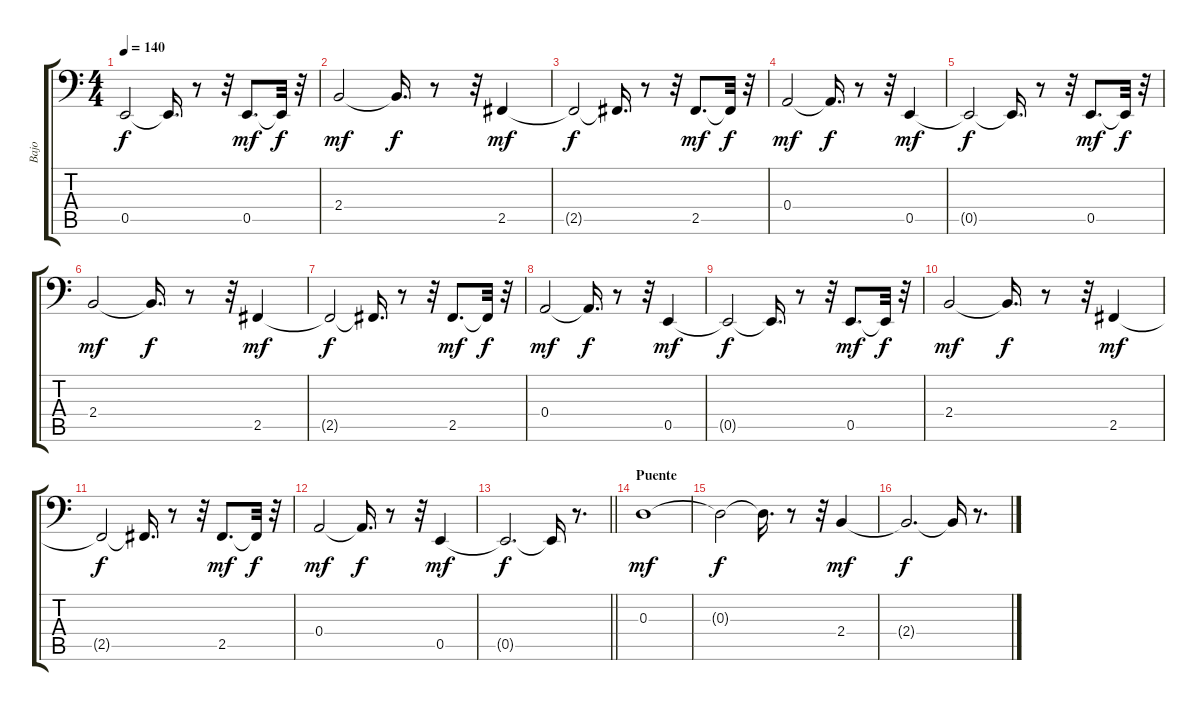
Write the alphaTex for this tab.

\track ("Bajo" "Bajo") {instrument electricbassfinger}
\staff {score tabs}
\tuning (C3 G2 D2 A1 E1 B0) {hide}
\ts (4 4)
\tempo 140
\clef f4
\ks c
0.5{t}.2{dy f} 0.5{t}.16{d} r.8 r.32 0.5.8{d dy mf} 0.5{t}.32{dy f} r.32 |
2.4.2{dy mf} 2.4{t}.16{d dy f} r.8 r.32 2.5.4{dy mf} |
2.5{t}.2{dy f} 2.5{t}.16{d} r.8 r.32 2.5.8{d dy mf} 2.5{t}.32{dy f} r.32 |
0.4.2{dy mf} 0.4{t}.16{d dy f} r.8 r.32 0.5.4{dy mf} |
0.5{t}.2{dy f} 0.5{t}.16{d} r.8 r.32 0.5.8{d dy mf} 0.5{t}.32{dy f} r.32 |
2.4.2{dy mf} 2.4{t}.16{d dy f} r.8 r.32 2.5.4{dy mf} |
2.5{t}.2{dy f} 2.5{t}.16{d} r.8 r.32 2.5.8{d dy mf} 2.5{t}.32{dy f} r.32 |
0.4.2{dy mf} 0.4{t}.16{d dy f} r.8 r.32 0.5.4{dy mf} |
0.5{t}.2{dy f} 0.5{t}.16{d} r.8 r.32 0.5.8{d dy mf} 0.5{t}.32{dy f} r.32 |
2.4.2{dy mf} 2.4{t}.16{d dy f} r.8 r.32 2.5.4{dy mf} |
2.5{t}.2{dy f} 2.5{t}.16{d} r.8 r.32 2.5.8{d dy mf} 2.5{t}.32{dy f} r.32 |
0.4.2{dy mf} 0.4{t}.16{d dy f} r.8 r.32 0.5.4{dy mf} |
\barLineRight lightlight
0.5{t}.2{d dy f} 0.5{t}.16 r.8{d} |
\section ("" "Puente")
0.3.1{dy mf} |
0.3{t}.2{dy f} 0.3{t}.16{d} r.8 r.32 2.4.4{dy mf} |
2.4{t}.2{d dy f} 2.4{t}.16 r.8{d}
